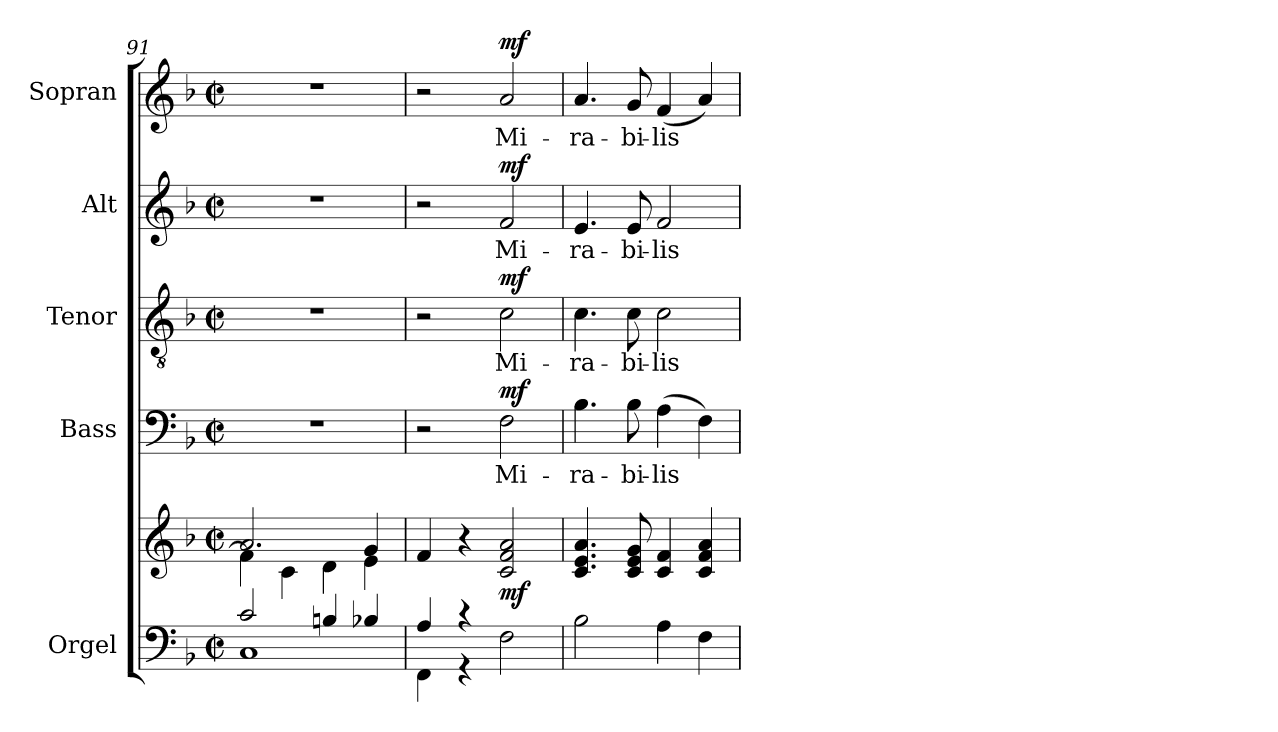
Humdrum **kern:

**kern	**kern	**dynam	**kern	**text	**dynam	**kern	**text	**dynam	**kern	**text	**dynam	**kern	**text	**dynam
*part5	*part5	*part5	*part4	*part4	*part4	*part3	*part3	*part3	*part2	*part2	*part2	*part1	*part1	*part1
*staff6	*staff5	*staff5/6	*staff4	*staff4	*staff4	*staff3	*staff3	*staff3	*staff2	*staff2	*staff2	*staff1	*staff1	*staff1
*I"Orgel	*	*	*I"Bass	*	*	*I"Tenor	*	*	*I"Alt	*	*	*I"Sopran	*	*
*I'Org.	*	*	*I'B.	*	*	*I'T.	*	*	*I'A.	*	*	*I'S.	*	*
!!LO:PB:g=z
*clefF4	*clefG2	*	*clefF4	*	*	*clefGv2	*	*	*clefG2	*	*	*clefG2	*	*
*k[b-]	*k[b-]	*	*k[b-]	*	*	*k[b-]	*	*	*k[b-]	*	*	*k[b-]	*	*
*F:	*F:	*	*F:	*	*	*F:	*	*	*F:	*	*	*F:	*	*
*M2/2	*M2/2	*	*M2/2	*	*	*M2/2	*	*	*M2/2	*	*	*M2/2	*	*
*met(c|)	*met(c|)	*	*met(c|)	*	*	*met(c|)	*	*	*met(c|)	*	*	*met(c|)	*	*
=91	=91	=91	=91	=91	=91	=91	=91	=91	=91	=91	=91	=91	=91	=91
*^	*^	*	*	*	*	*	*	*	*	*	*	*	*	*
2c/	1C	2.a/	4f\]	.	1r	.	.	1r	.	.	1r	.	.	1r	.	.
.	.	.	4c\	.	.	.	.	.	.	.	.	.	.	.	.	.
4Bn/	.	.	4d\	.	.	.	.	.	.	.	.	.	.	.	.	.
4B-X/	.	4g/	4e\	.	.	.	.	.	.	.	.	.	.	.	.	.
*	*	*v	*v	*	*	*	*	*	*	*	*	*	*	*	*	*
=92	=92	=92	=92	=92	=92	=92	=92	=92	=92	=92	=92	=92	=92	=92	=92
4A/	4FF\	4f/	.	2r	.	.	2r	.	.	2r	.	.	2r	.	.
4r	4r	4r	.	.	.	.	.	.	.	.	.	.	.	.	.
!	!	!	!LO:DY:b	!	!LO:LY:b	!LO:DY:a	!	!LO:LY:b	!LO:DY:a	!	!LO:LY:b	!LO:DY:a	!	!LO:LY:b	!LO:DY:a
2ryy	2F\	2c/ 2f/ 2a/	mf	2F\	Mi-	mf	2c\	Mi-	mf	2f/	Mi-	mf	2a/	Mi-	mf
=93	=93	=93	=93	=93	=93	=93	=93	=93	=93	=93	=93	=93	=93	=93	=93
!	!	!	!	!	!LO:LY:b	!	!	!LO:LY:b	!	!	!LO:LY:b	!	!	!LO:LY:b	!
*v	*v	*	*	*	*	*	*	*	*	*	*	*	*	*	*
2B-\	4.c/ 4.e/ 4.a/	.	4.B-\	-ra-	.	4.c\	-ra-	.	4.e/	-ra-	.	4.a/	-ra-	.
!	!	!	!	!LO:LY:b	!	!	!LO:LY:b	!	!	!LO:LY:b	!	!	!LO:LY:b	!
.	8c/ 8e/ 8g/	.	8B-\	-bi-	.	8c\	-bi-	.	8e/	-bi-	.	8g/	-bi-	.
!	!	!	!	!LO:LY:b	!	!	!LO:LY:b	!	!	!LO:LY:b	!	!	!LO:LY:b	!
4A\	4c/ 4f/	.	(>4A\	-lis	.	2c\	-lis	.	2f/	-lis	.	(<4f/	-lis	.
4F\	4c/ 4f/ 4a/	.	4F\)	.	.	.	.	.	.	.	.	4a/)	.	.
=	=	=	=	=	=	=	=	=	=	=	=	=	=	=
*-	*-	*-	*-	*-	*-	*-	*-	*-	*-	*-	*-	*-	*-	*-
